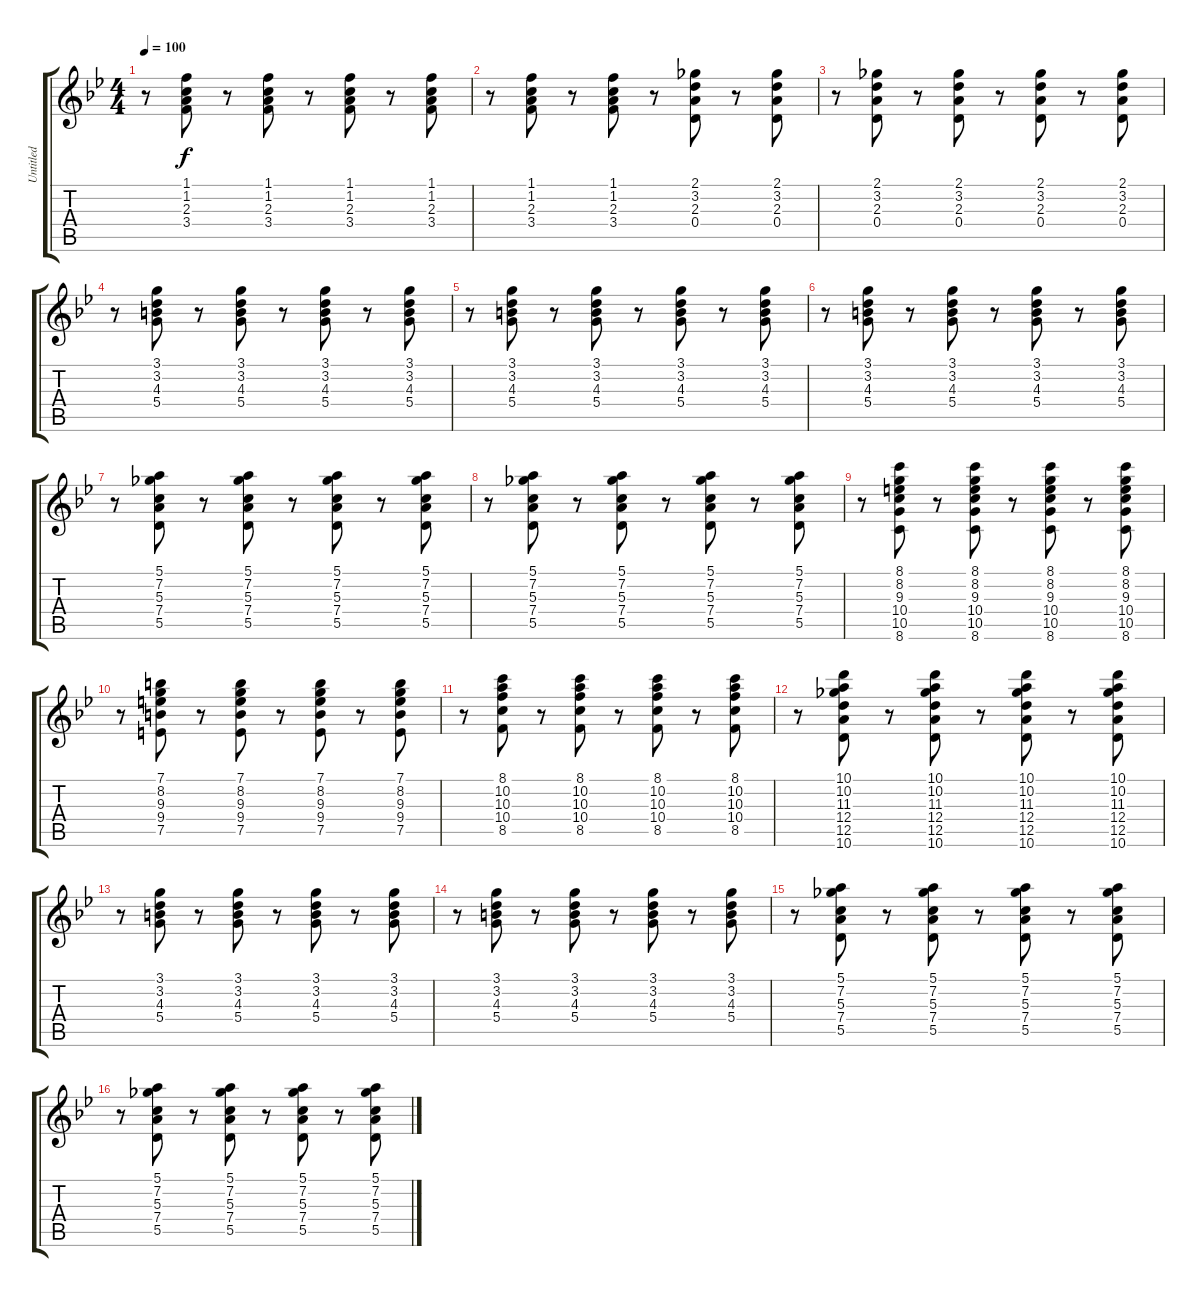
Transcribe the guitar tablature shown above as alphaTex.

\track ("Untitled" "Untitled") {instrument electricguitarclean}
\staff {score tabs}
\tuning (E4 B3 G3 D3 A2 E2) {hide}
\ts (4 4)
\tempo 100
\clef g2
\ks bb
r.8{dy f} (1.1 1.2 2.3 3.4).8 r.8 (1.1 1.2 2.3 3.4).8 r.8 (1.1 1.2 2.3 3.4).8 r.8 (1.1 1.2 2.3 3.4).8 |
r.8 (1.1 1.2 2.3 3.4).8 r.8 (1.1 1.2 2.3 3.4).8 r.8 (2.1 3.2 2.3 0.4).8 r.8 (2.1 3.2 2.3 0.4).8 |
r.8 (2.1 3.2 2.3 0.4).8 r.8 (2.1 3.2 2.3 0.4).8 r.8 (2.1 3.2 2.3 0.4).8 r.8 (2.1 3.2 2.3 0.4).8 |
r.8 (3.1 3.2 4.3 5.4).8 r.8 (3.1 3.2 4.3 5.4).8 r.8 (3.1 3.2 4.3 5.4).8 r.8 (3.1 3.2 4.3 5.4).8 |
r.8 (3.1 3.2 4.3 5.4).8 r.8 (3.1 3.2 4.3 5.4).8 r.8 (3.1 3.2 4.3 5.4).8 r.8 (3.1 3.2 4.3 5.4).8 |
r.8 (3.1 3.2 4.3 5.4).8 r.8 (3.1 3.2 4.3 5.4).8 r.8 (3.1 3.2 4.3 5.4).8 r.8 (3.1 3.2 4.3 5.4).8 |
r.8 (5.1 7.2 5.3 7.4 5.5).8 r.8 (5.1 7.2 5.3 7.4 5.5).8 r.8 (5.1 7.2 5.3 7.4 5.5).8 r.8 (5.1 7.2 5.3 7.4 5.5).8 |
r.8 (5.1 7.2 5.3 7.4 5.5).8 r.8 (5.1 7.2 5.3 7.4 5.5).8 r.8 (5.1 7.2 5.3 7.4 5.5).8 r.8 (5.1 7.2 5.3 7.4 5.5).8 |
r.8 (8.1 8.2 9.3 10.4 10.5 8.6).8 r.8 (8.1 8.2 9.3 10.4 10.5 8.6).8 r.8 (8.1 8.2 9.3 10.4 10.5 8.6).8 r.8 (8.1 8.2 9.3 10.4 10.5 8.6).8 |
r.8 (7.1 8.2 9.3 9.4 7.5).8 r.8 (7.1 8.2 9.3 9.4 7.5).8 r.8 (7.1 8.2 9.3 9.4 7.5).8 r.8 (7.1 8.2 9.3 9.4 7.5).8 |
r.8 (8.1 10.2 10.3 10.4 8.5).8 r.8 (8.1 10.2 10.3 10.4 8.5).8 r.8 (8.1 10.2 10.3 10.4 8.5).8 r.8 (8.1 10.2 10.3 10.4 8.5).8 |
r.8 (10.1 10.2 11.3 12.4 12.5 10.6).8 r.8 (10.1 10.2 11.3 12.4 12.5 10.6).8 r.8 (10.1 10.2 11.3 12.4 12.5 10.6).8 r.8 (10.1 10.2 11.3 12.4 12.5 10.6).8 |
r.8 (3.1 3.2 4.3 5.4).8 r.8 (3.1 3.2 4.3 5.4).8 r.8 (3.1 3.2 4.3 5.4).8 r.8 (3.1 3.2 4.3 5.4).8 |
r.8 (3.1 3.2 4.3 5.4).8 r.8 (3.1 3.2 4.3 5.4).8 r.8 (3.1 3.2 4.3 5.4).8 r.8 (3.1 3.2 4.3 5.4).8 |
r.8 (5.1 7.2 5.3 7.4 5.5).8 r.8 (5.1 7.2 5.3 7.4 5.5).8 r.8 (5.1 7.2 5.3 7.4 5.5).8 r.8 (5.1 7.2 5.3 7.4 5.5).8 |
r.8 (5.1 7.2 5.3 7.4 5.5).8 r.8 (5.1 7.2 5.3 7.4 5.5).8 r.8 (5.1 7.2 5.3 7.4 5.5).8 r.8 (5.1 7.2 5.3 7.4 5.5).8
